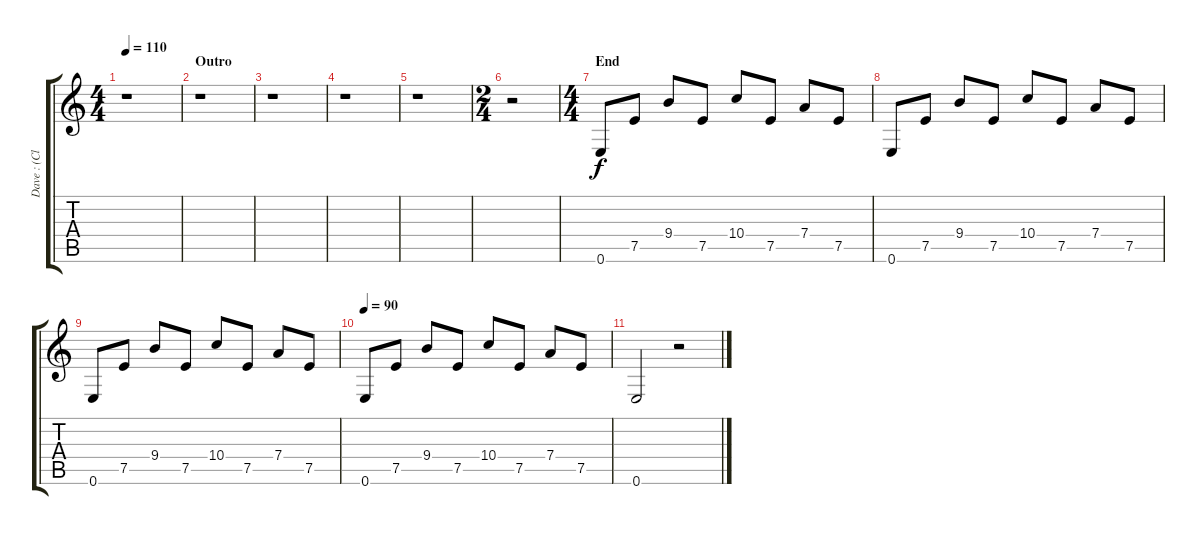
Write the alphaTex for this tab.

\track ("Dave : (Clean Guitar)" "Dave : (Cl") {instrument acousticguitarsteel}
\staff {score tabs}
\tuning (E4 B3 G3 D3 A2 E2) {hide}
\ts (4 4)
\tempo 110
\clef g2
\ks c
r.1{dy f} |
\section ("" "Outro")
r.1 |
r.1 |
r.1 |
r.1 |
\ts (2 4)
r.2 |
\ts (4 4)
\section ("" "End")
0.6.8 7.5.8 9.4.8 7.5.8 10.4.8 7.5.8 7.4.8 7.5.8 |
0.6.8 7.5.8 9.4.8 7.5.8 10.4.8 7.5.8 7.4.8 7.5.8 |
0.6.8 7.5.8 9.4.8 7.5.8 10.4.8 7.5.8 7.4.8 7.5.8 |
\tempo 90
0.6.8 7.5.8 9.4.8 7.5.8 10.4.8 7.5.8 7.4.8 7.5.8 |
0.6.2 r.2
